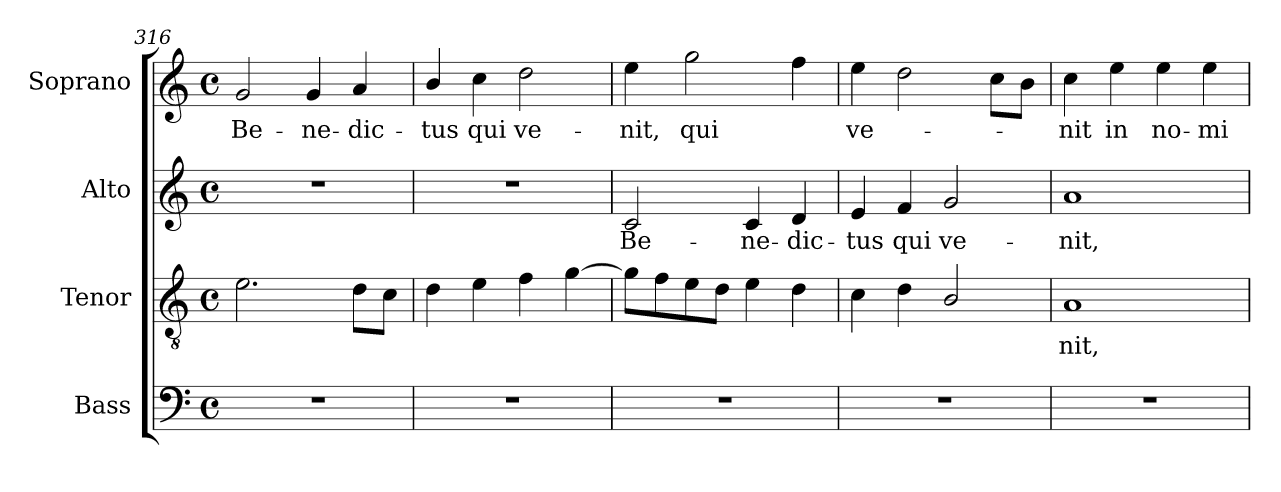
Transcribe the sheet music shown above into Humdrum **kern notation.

**kern	**kern	**text	**kern	**text	**kern	**text
*part4	*part3	*part3	*part2	*part2	*part1	*part1
*staff4	*staff3	*staff3	*staff2	*staff2	*staff1	*staff1
*I"Bass	*I"Tenor	*	*I"Alto	*	*I"Soprano	*
*I'B.	*I'T.	*	*I'A.	*	*I'S.	*
*clefF4	*clefGv2	*	*clefG2	*	*clefG2	*
*	*ITrd7c12	*	*	*	*	*
*k[]	*k[]	*	*k[]	*	*k[]	*
*C:	*C:	*	*C:	*	*C:	*
*M4/4	*M4/4	*	*M4/4	*	*M4/4	*
*met(c)	*met(c)	*	*met(c)	*	*met(c)	*
=316	=316	=316	=316	=316	=316	=316
!	!	!	!	!	!	!LO:LY:b:color=#000000
1r	2.Ei\	.	1r	.	2gi/	Be-
!	!	!	!	!	!	!LO:LY:b:color=#000000
.	.	.	.	.	4gi/	-ne-
!	!	!	!	!	!	!LO:LY:b:color=#000000
.	8Di\L	.	.	.	4ai/	-dic-
.	8Ci\J	.	.	.	.	.
=317	=317	=317	=317	=317	=317	=317
!	!	!	!	!	!	!LO:LY:b:color=#000000
1r	4Di\	.	1r	.	4bi/	-tus
!	!	!	!	!	!	!LO:LY:b:color=#000000
.	4Ei\	.	.	.	4cci\	qui
!	!	!	!	!	!	!LO:LY:b:color=#000000
.	4Fi\	.	.	.	2ddi\	ve-
.	[4Gi\	.	.	.	.	.
=318	=318	=318	=318	=318	=318	=318
!	!	!	!	!LO:LY:b:color=#000000	!	!
!	!	!	!	!	!	!LO:LY:b:color=#000000
1r	8Gi\L]	.	2ci/	Be-	4eei\	-nit,
.	8Fi\	.	.	.	.	.
!	!	!	!	!	!	!LO:LY:b:color=#000000
.	8Ei\	.	.	.	2ggi\	qui
.	8Di\J	.	.	.	.	.
!	!	!	!	!LO:LY:b:color=#000000	!	!
.	4Ei\	.	4ci/	-ne-	.	.
!	!	!	!	!LO:LY:b:color=#000000	!	!
.	4Di\	.	4di/	-dic-	4ffi\	.
=319	=319	=319	=319	=319	=319	=319
!	!	!	!	!LO:LY:b:color=#000000	!	!
!	!	!	!	!	!	!LO:LY:b:color=#000000
1r	4Ci\	.	4ei/	-tus	4eei\	ve-
!	!	!	!	!LO:LY:b:color=#000000	!	!
.	4Di\	.	4fi/	qui	2ddi\	.
!	!	!	!	!LO:LY:b:color=#000000	!	!
.	2BBi/	.	2gi/	ve-	.	.
.	.	.	.	.	8cci\L	.
.	.	.	.	.	8bi\J	.
!!LO:LB:g=z
=320	=320	=320	=320	=320	=320	=320
!	!	!LO:LY:b:color=#000000	!	!	!	!
!	!	!	!	!LO:LY:b:color=#000000	!	!
!	!	!	!	!	!	!LO:LY:b:color=#000000
1r	1AAi	-nit,	1ai	-nit,	4cci\	-nit
!	!	!	!	!	!	!LO:LY:b:color=#000000
.	.	.	.	.	4eei\	in
!	!	!	!	!	!	!LO:LY:b:color=#000000
.	.	.	.	.	4eei\	no-
!	!	!	!	!	!	!LO:LY:b:color=#000000
.	.	.	.	.	4eei\	-mi-
=	=	=	=	=	=	=
*-	*-	*-	*-	*-	*-	*-
